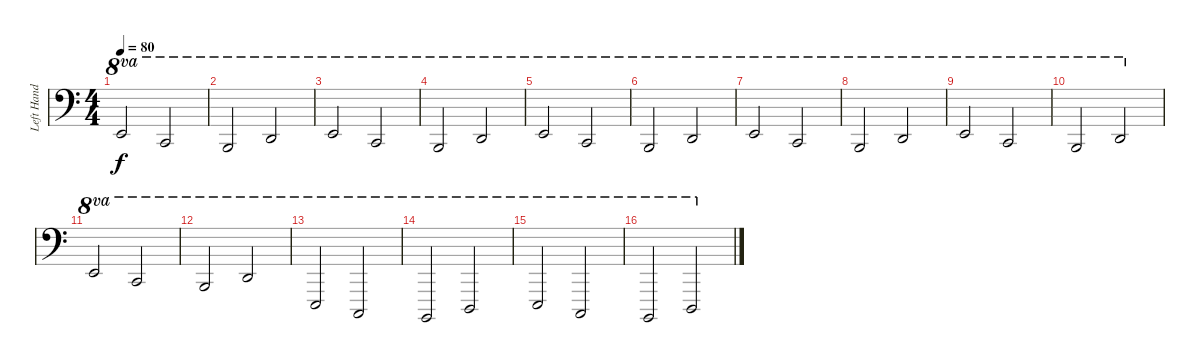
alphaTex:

\track ("Left Hand" "Left Hand") {instrument acousticgrandpiano}
\staff {score}
\tuning (D3 F2 F2 E2 C1 F0 C0) {hide}
\ts (4 4)
\tempo 80
\clef f4
\ks c
11.2.2{ot 8va dy f instrument acousticgrandpiano} 8.4.2{ot 8va} |
7.4.2{ot 8va} 9.2.2{ot 8va} |
11.2.2{ot 8va} 8.4.2{ot 8va} |
7.4.2{ot 8va} 9.2.2{ot 8va} |
11.2.2{ot 8va} 8.4.2{ot 8va} |
7.4.2{ot 8va} 9.2.2{ot 8va} |
11.2.2{ot 8va} 8.4.2{ot 8va} |
7.4.2{ot 8va} 9.2.2{ot 8va} |
11.2.2{ot 8va} 8.4.2{ot 8va} |
7.4.2{ot 8va} 9.2.2{ot 8va} |
11.2.2{ot 8va} 8.4.2{ot 8va} |
7.4.2{ot 8va} 9.2.2{ot 8va} |
0.4.2{ot 8va} 12.5.2{ot 8va} |
11.5.2{ot 8va} 14.5.2{ot 8va} |
0.4.2{ot 8va} 12.5.2{ot 8va} |
11.5.2{ot 8va} 14.5.2{ot 8va}
